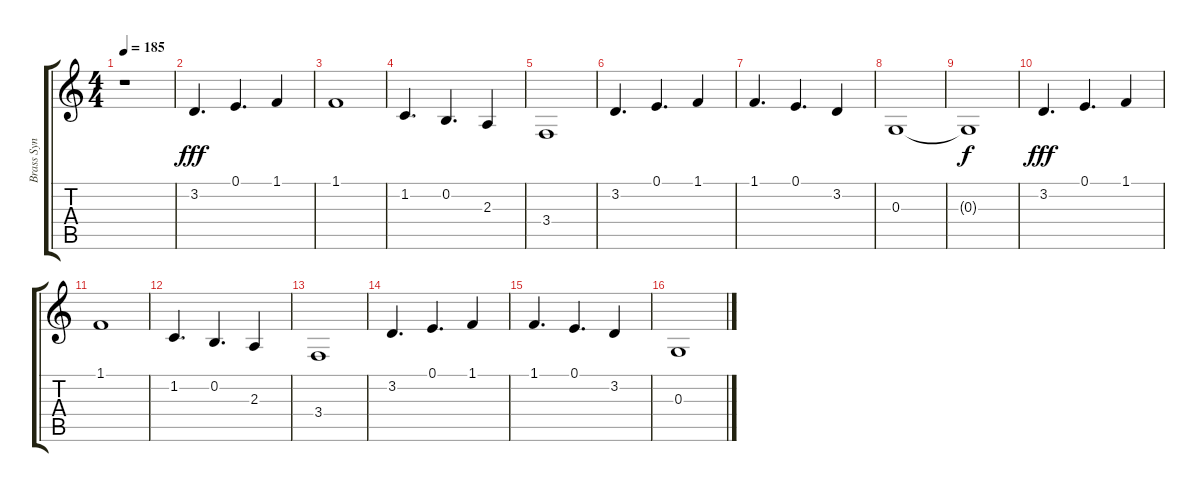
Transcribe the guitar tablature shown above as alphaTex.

\track ("Brass Syn" "Brass Syn") {instrument synthbrass2}
\staff {score tabs}
\tuning (E4 B3 G3 D3 A2 E2) {hide}
\ts (4 4)
\tempo 185
\clef g2
\ks c
r.1{dy fff} |
3.2.4{d} 0.1.4{d} 1.1.4 |
1.1.1 |
1.2.4{d} 0.2.4{d} 2.3.4 |
3.4.1 |
3.2.4{d} 0.1.4{d} 1.1.4 |
1.1.4{d} 0.1.4{d} 3.2.4 |
0.3.1 |
0.3{t}.1{dy f} |
3.2.4{d dy fff} 0.1.4{d} 1.1.4 |
1.1.1 |
1.2.4{d} 0.2.4{d} 2.3.4 |
3.4.1 |
3.2.4{d} 0.1.4{d} 1.1.4 |
1.1.4{d} 0.1.4{d} 3.2.4 |
0.3.1
